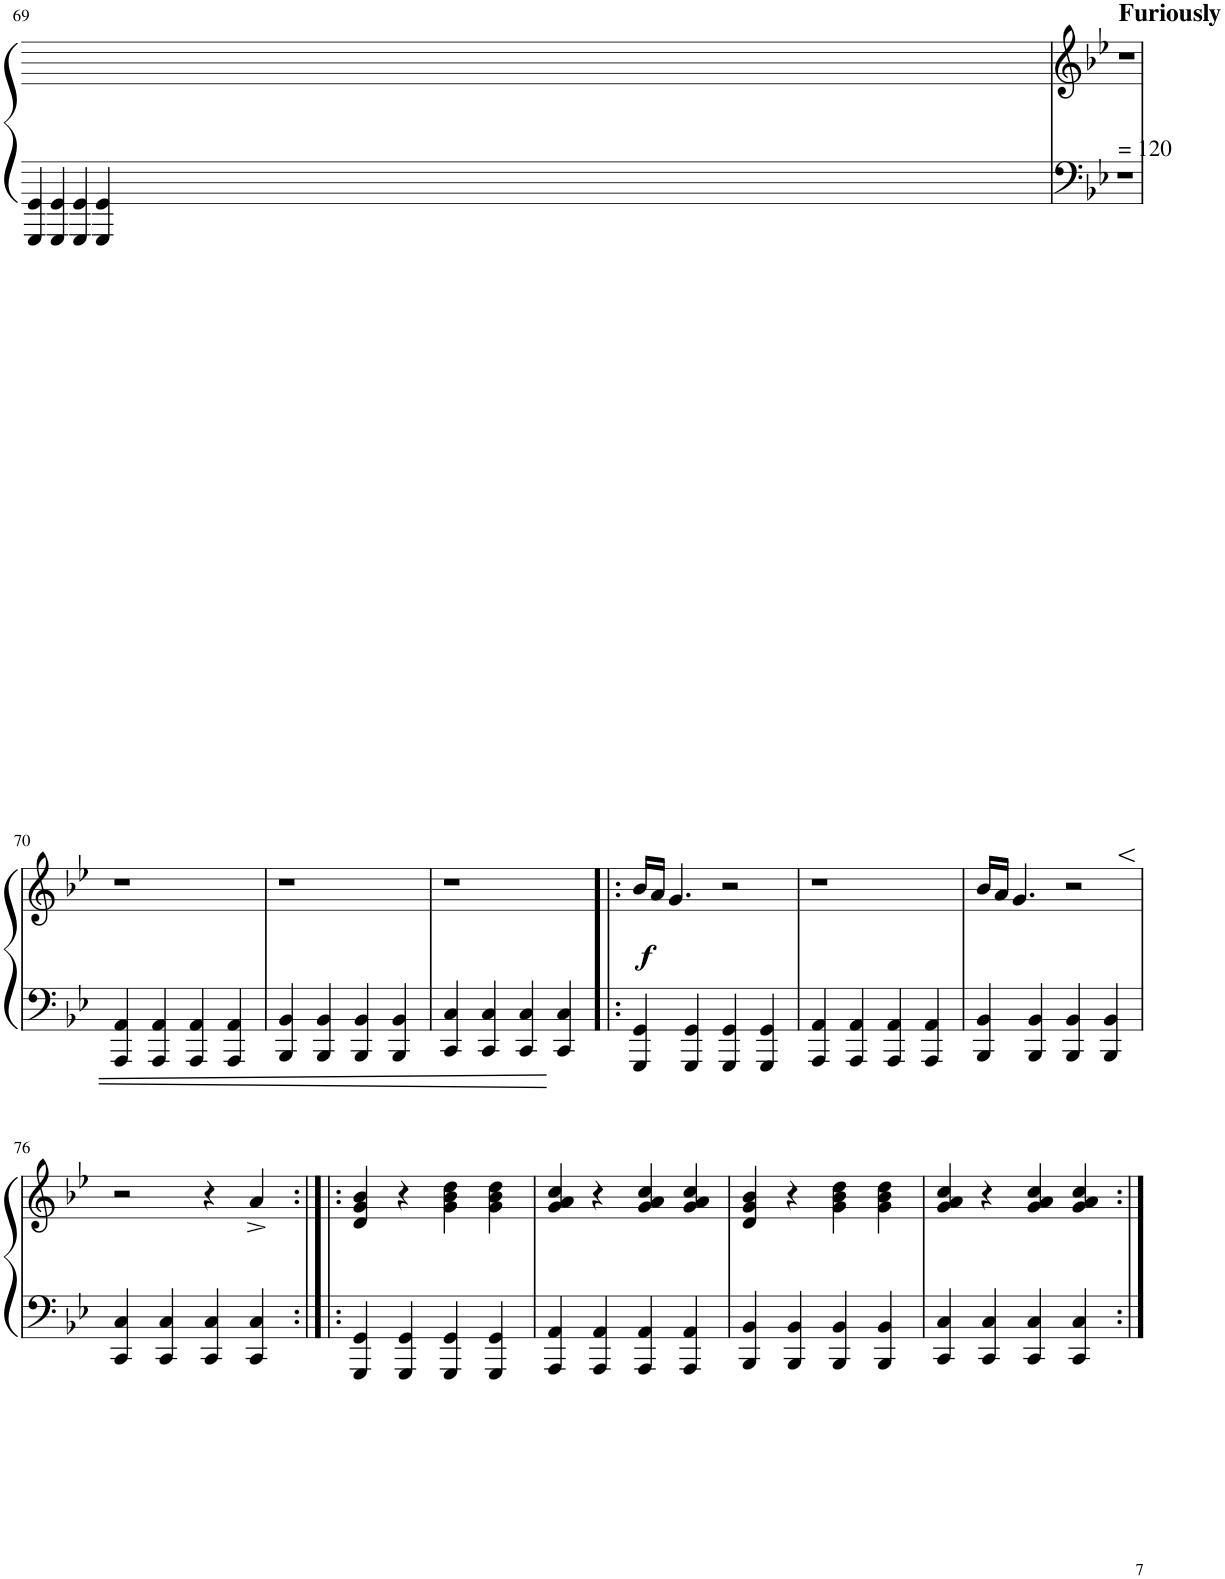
**kern	**kern	**dynam
*part1	*part1	*part1
*staff2	*staff1	*staff1/2
*I"Piano	*	*
*I'Pno	*	*
!!LO:PB:g=z
*clefF4	*clefG2	*
*k[b-e-]	*k[b-e-]	*
*M4/4	*M4/4	*
=69	=69	=69
!	!LO:TX:a:B:t=Furiously	!
4GGG/ 4GG/	1r	.
4GGG/ 4GG/	.	.
4GGG/ 4GG/	.	.
4GGG/ 4GG/	.	.
1%64ryy	1%67ryy	.
!LO:TX:a:t== 120	!	!
1r	.	.
!!LO:LB:g=z
=70	=70	=70
4AAA/ 4AA/	1r	.
4AAA/ 4AA/	.	.
4AAA/ 4AA/	.	.
4AAA/ 4AA/	.	.
=71	=71	=71
4BBB-/ 4BB-/	1r	.
4BBB-/ 4BB-/	.	.
4BBB-/ 4BB-/	.	.
4BBB-/ 4BB-/	.	.
=72	=72	=72
4CC/ 4C/	1r	.
4CC/ 4C/	.	.
4CC/ 4C/	.	.
4CC/ 4C/	.	.
=73!|:	=73!|:	=73!|:
!	!	!LO:DY:b
4GGG/ 4GG/	16b-/LL	f
.	16a/JJ	.
.	4.g/	.
4GGG/ 4GG/	.	.
4GGG/ 4GG/	2r	.
4GGG/ 4GG/	.	.
=74	=74	=74
4AAA/ 4AA/	1r	.
4AAA/ 4AA/	.	.
4AAA/ 4AA/	.	.
4AAA/ 4AA/	.	.
=75	=75	=75
4BBB-/ 4BB-/	16b-/LL	.
.	16a/JJ	.
.	4.g/	.
4BBB-/ 4BB-/	.	.
4BBB-/ 4BB-/	2r	.
4BBB-/ 4BB-/	.	.
!!LO:LB:g=z
=76	=76	=76
4CC/ 4C/	2r	.
4CC/ 4C/	.	.
4CC/ 4C/	4r	.
4CC/ 4C/	4a^/	.
=77:|!|:	=77:|!|:	=77:|!|:
4GGG/ 4GG/	4d/ 4g/ 4b-/	.
4GGG/ 4GG/	4r	.
4GGG/ 4GG/	4g\ 4b-\ 4dd\	.
4GGG/ 4GG/	4g\ 4b-\ 4dd\	.
=78	=78	=78
4AAA/ 4AA/	4g/ 4a/ 4cc/	.
4AAA/ 4AA/	4r	.
4AAA/ 4AA/	4g/ 4a/ 4cc/	.
4AAA/ 4AA/	4g/ 4a/ 4cc/	.
=79	=79	=79
4BBB-/ 4BB-/	4d/ 4g/ 4b-/	.
4BBB-/ 4BB-/	4r	.
4BBB-/ 4BB-/	4g\ 4b-\ 4dd\	.
4BBB-/ 4BB-/	4g\ 4b-\ 4dd\	.
=80	=80	=80
4CC/ 4C/	4g/ 4a/ 4cc/	.
4CC/ 4C/	4r	.
4CC/ 4C/	4g/ 4a/ 4cc/	.
4CC/ 4C/	4g/ 4a/ 4cc/	.
=:|!	=:|!	=:|!
*-	*-	*-
